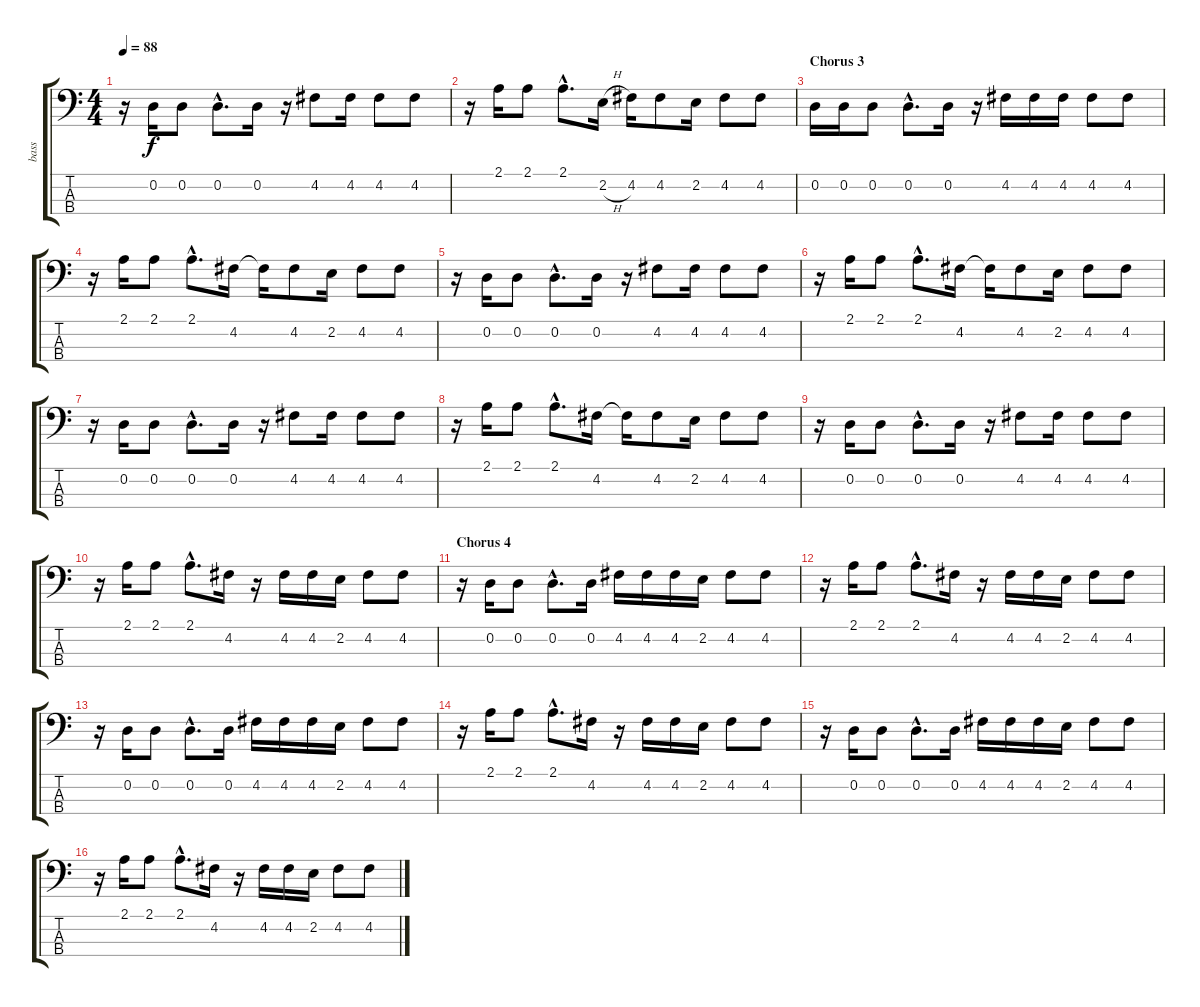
\track ("bass" "bass") {instrument electricbasspick}
\staff {score tabs}
\tuning (G2 D2 A1 E1) {hide}
\ts (4 4)
\tempo 88
\clef f4
\ks c
r.16{dy f} 0.2.16 0.2.8 0.2{hac}.8{d} 0.2.16 r.16 4.2.8 4.2.16 4.2.8 4.2.8 |
r.16 2.1.16 2.1.8 2.1{hac}.8{d} 2.2{h}.16 4.2.16 4.2.8 2.2.16 4.2.8 4.2.8 |
\section ("" "Chorus 3")
0.2.16 0.2.16 0.2.8 0.2{hac}.8{d} 0.2.16 r.16 4.2.16 4.2.16 4.2.16 4.2.8 4.2.8 |
r.16 2.1.16 2.1.8 2.1{hac}.8{d} 4.2.16 4.2{t}.16 4.2.8 2.2.16 4.2.8 4.2.8 |
r.16 0.2.16 0.2.8 0.2{hac}.8{d} 0.2.16 r.16 4.2.8 4.2.16 4.2.8 4.2.8 |
r.16 2.1.16 2.1.8 2.1{hac}.8{d} 4.2.16 4.2{t}.16 4.2.8 2.2.16 4.2.8 4.2.8 |
r.16 0.2.16 0.2.8 0.2{hac}.8{d} 0.2.16 r.16 4.2.8 4.2.16 4.2.8 4.2.8 |
r.16 2.1.16 2.1.8 2.1{hac}.8{d} 4.2.16 4.2{t}.16 4.2.8 2.2.16 4.2.8 4.2.8 |
r.16 0.2.16 0.2.8 0.2{hac}.8{d} 0.2.16 r.16 4.2.8 4.2.16 4.2.8 4.2.8 |
r.16 2.1.16 2.1.8 2.1{hac}.8{d} 4.2.16 r.16 4.2.16 4.2.16 2.2.16 4.2.8 4.2.8 |
\section ("" "Chorus 4")
r.16 0.2.16 0.2.8 0.2{hac}.8{d} 0.2.16 4.2.16 4.2.16 4.2.16 2.2.16 4.2.8 4.2.8 |
r.16 2.1.16 2.1.8 2.1{hac}.8{d} 4.2.16 r.16 4.2.16 4.2.16 2.2.16 4.2.8 4.2.8 |
r.16 0.2.16 0.2.8 0.2{hac}.8{d} 0.2.16 4.2.16 4.2.16 4.2.16 2.2.16 4.2.8 4.2.8 |
r.16 2.1.16 2.1.8 2.1{hac}.8{d} 4.2.16 r.16 4.2.16 4.2.16 2.2.16 4.2.8 4.2.8 |
r.16 0.2.16 0.2.8 0.2{hac}.8{d} 0.2.16 4.2.16 4.2.16 4.2.16 2.2.16 4.2.8 4.2.8 |
r.16 2.1.16 2.1.8 2.1{hac}.8{d} 4.2.16 r.16 4.2.16 4.2.16 2.2.16 4.2.8 4.2.8
